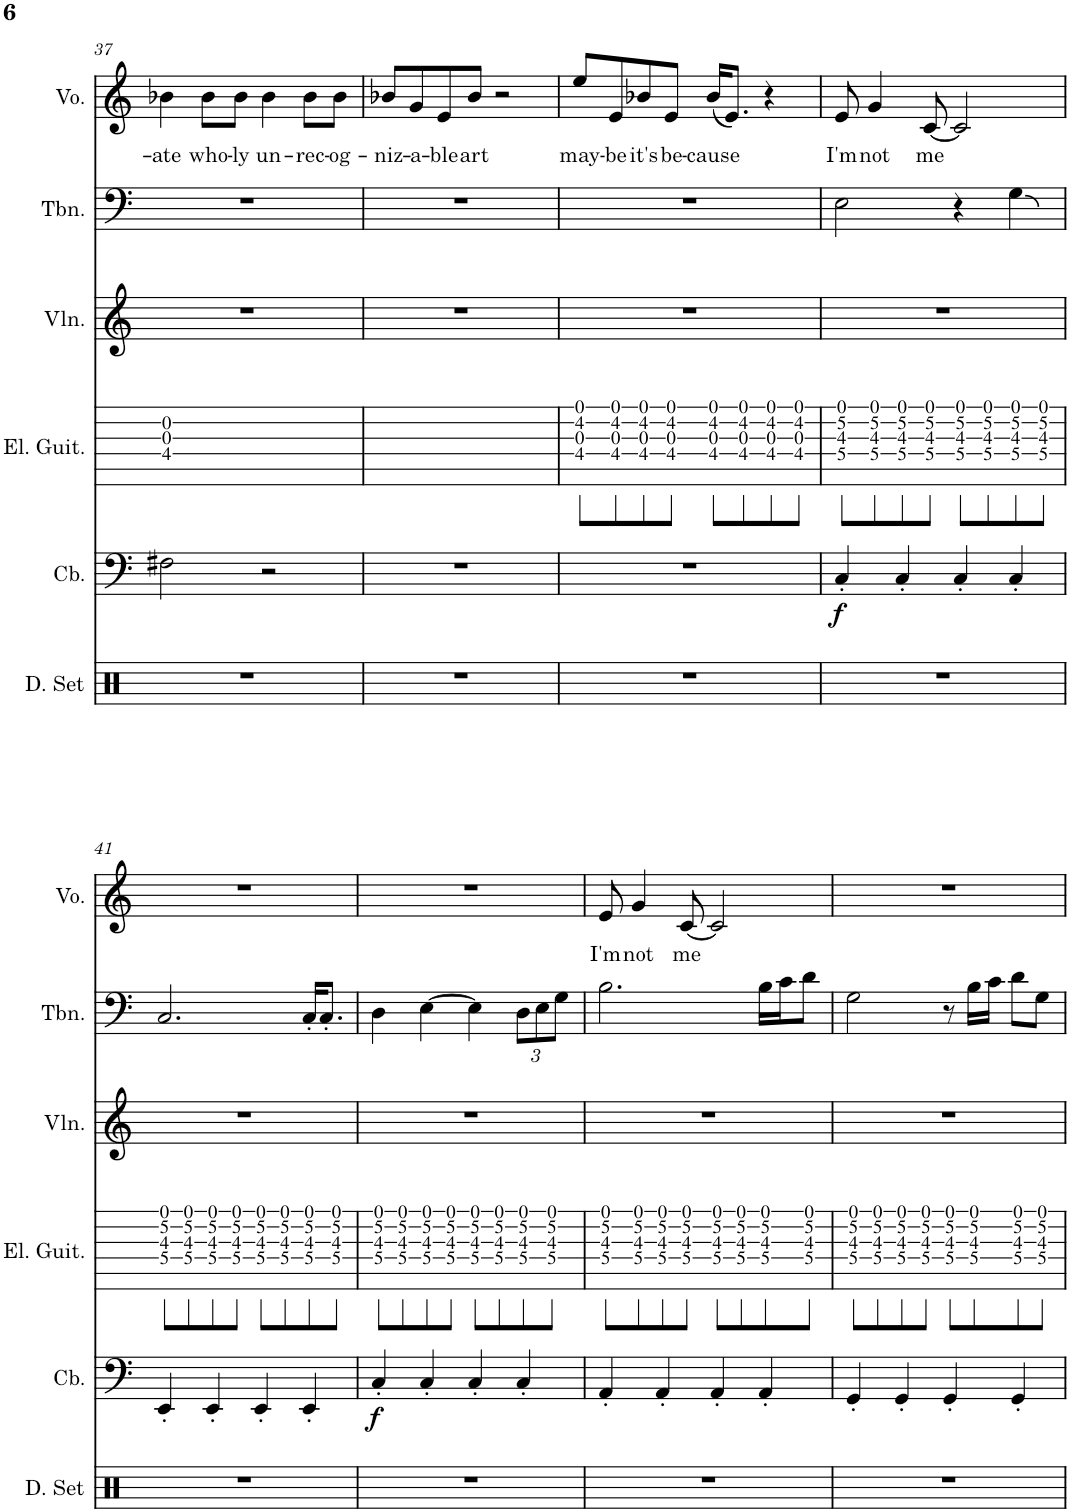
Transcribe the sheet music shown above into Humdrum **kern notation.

**kern	**kern	**dynam	**kern	**kern	**kern	**kern	**text
*part6	*part5	*part5	*part4	*part3	*part2	*part1	*part1
*staff6	*staff5	*staff5	*staff4	*staff3	*staff2	*staff1	*staff1
*I"Drumset	*I"Contrabass	*	*I"Electric Guitar	*I"Violin	*I"Trombone	*I"Voice	*
*I'D. Set	*I'Cb.	*	*I'El. Guit.	*I'Vln.	*I'Tbn.	*I'Vo.	*
!!LO:PB:g=z
*clefX	*clefF4	*	*	*clefG2	*clefF4	*clefG2	*
*	*Trd7c12	*	*	*	*	*	*
*k[]	*k[]	*	*k[]	*k[]	*k[]	*k[]	*
*M4/4	*M4/4	*	*M4/4	*M4/4	*M4/4	*M4/4	*
=37	=37	=37	=37	=37	=37	=37	=37
!	!	!	!	!	!	!	!LO:LY:b
1r	2F#X\	.	1F# 1G 1B	1r	1r	4b-X\	-ate
!	!	!	!	!	!	!	!LO:LY:b
.	.	.	.	.	.	8b-\L	who-
!	!	!	!	!	!	!	!LO:LY:b
.	.	.	.	.	.	8b-\J	-ly
!	!	!	!	!	!	!	!LO:LY:b
.	2r	.	.	.	.	4b-\	un-
!	!	!	!	!	!	!	!LO:LY:b
.	.	.	.	.	.	8b-\L	-rec-
!	!	!	!	!	!	!	!LO:LY:b
.	.	.	.	.	.	8b-\J	-og-
=38	=38	=38	=38	=38	=38	=38	=38
!	!	!	!	!	!	!	!LO:LY:b
1r	1r	.	8r	1r	1r	8b-X/L	-niz-
!	!	!	!	!	!	!	!LO:LY:b
.	.	.	8r	.	.	8g/	-a-
!	!	!	!	!	!	!	!LO:LY:b
.	.	.	4r	.	.	8e/	-ble
!	!	!	!	!	!	!	!LO:LY:b
.	.	.	.	.	.	8b-/J	art
.	.	.	2r	.	.	2r	.
=39	=39	=39	=39	=39	=39	=39	=39
!	!	!	!	!	!	!	!LO:LY:b
1r	1r	.	8F#\ 8G\ 8e-\ 8e\L	1r	1r	8ee/L	may-
!	!	!	!	!	!	!	!LO:LY:b
.	.	.	8F#\ 8G\ 8e-\ 8e\	.	.	8e/	-be
!	!	!	!	!	!	!	!LO:LY:b
.	.	.	8F#\ 8G\ 8e-\ 8e\	.	.	8b-X/	it's
!	!	!	!	!	!	!	!LO:LY:b
.	.	.	8F#\ 8G\ 8e-\ 8e\J	.	.	8e/J	be-
!	!	!	!	!	!	!	!LO:LY:b
.	.	.	8F#\ 8G\ 8e-\ 8e\L	.	.	(16b-/KL	-cause
.	.	.	.	.	.	8.e/J)	.
.	.	.	8F#\ 8G\ 8e-\ 8e\	.	.	.	.
.	.	.	8F#\ 8G\ 8e-\ 8e\	.	.	4r	.
.	.	.	8F#\ 8G\ 8e-\ 8e\J	.	.	.	.
=40	=40	=40	=40	=40	=40	=40	=40
!	!	!LO:DY:b	!	!	!	!	!LO:LY:b
1r	4C'/	f	8G\ 8B\ 8e\ 8e\L	1r	2E\	8e/	I'm
!	!	!	!	!	!	!	!LO:LY:b
.	.	.	8G\ 8B\ 8e\ 8e\	.	.	4g/	not
.	4C'/	.	8G\ 8B\ 8e\ 8e\	.	.	.	.
!	!	!	!	!	!	!	!LO:LY:b
.	.	.	8G\ 8B\ 8e\ 8e\J	.	.	[8c/	me
.	4C'/	.	8G\ 8B\ 8e\ 8e\L	.	4r	2c/]	.
.	.	.	8G\ 8B\ 8e\ 8e\	.	.	.	.
.	4C'/	.	8G\ 8B\ 8e\ 8e\	.	4G\	.	.
.	.	.	8G\ 8B\ 8e\ 8e\J	.	.	.	.
!!LO:LB:g=z
=41	=41	=41	=41	=41	=41	=41	=41
1r	4EE'/	.	8G\ 8B\ 8e\ 8e\L	1r	2.C/	1r	.
.	.	.	8G\ 8B\ 8e\ 8e\	.	.	.	.
.	4EE'/	.	8G\ 8B\ 8e\ 8e\	.	.	.	.
.	.	.	8G\ 8B\ 8e\ 8e\J	.	.	.	.
.	4EE'/	.	8G\ 8B\ 8e\ 8e\L	.	.	.	.
.	.	.	8G\ 8B\ 8e\ 8e\	.	.	.	.
.	4EE'/	.	8G\ 8B\ 8e\ 8e\	.	16C'/KL	.	.
.	.	.	.	.	8.C'/J	.	.
.	.	.	8G\ 8B\ 8e\ 8e\J	.	.	.	.
=42	=42	=42	=42	=42	=42	=42	=42
!	!	!LO:DY:b	!	!	!	!	!
1r	4C'/	f	8G\ 8B\ 8e\ 8e\L	1r	4D\	1r	.
.	.	.	8G\ 8B\ 8e\ 8e\	.	.	.	.
.	4C'/	.	8G\ 8B\ 8e\ 8e\	.	[4E\	.	.
.	.	.	8G\ 8B\ 8e\ 8e\J	.	.	.	.
.	4C'/	.	8G\ 8B\ 8e\ 8e\L	.	4E\]	.	.
.	.	.	8G\ 8B\ 8e\ 8e\	.	.	.	.
*	*	*	*	*	*Xbrackettup	*	*
.	4C'/	.	8G\ 8B\ 8e\ 8e\	.	12D\L	.	.
.	.	.	.	.	12E\	.	.
.	.	.	8G\ 8B\ 8e\ 8e\J	.	.	.	.
.	.	.	.	.	12G\J	.	.
=43	=43	=43	=43	=43	=43	=43	=43
!	!	!	!	!	!	!	!LO:LY:b
1r	4AA'/	.	8G\ 8B\ 8e\ 8e\L	1r	2.B\	8e/	I'm
!	!	!	!	!	!	!	!LO:LY:b
.	.	.	8G\ 8B\ 8e\ 8e\	.	.	4g/	not
.	4AA'/	.	8G\ 8B\ 8e\ 8e\	.	.	.	.
!	!	!	!	!	!	!	!LO:LY:b
.	.	.	8G\ 8B\ 8e\ 8e\J	.	.	[8c/	me
.	4AA'/	.	8G\ 8B\ 8e\ 8e\L	.	.	2c/]	.
.	.	.	8G\ 8B\ 8e\ 8e\	.	.	.	.
.	4AA'/	.	8G\ 8B\ 8e\ 8e\	.	16B\LL	.	.
.	.	.	.	.	16c\J	.	.
.	.	.	8G\ 8B\ 8e\ 8e\J	.	8d\J	.	.
=44	=44	=44	=44	=44	=44	=44	=44
1r	4GG'/	.	8G\ 8B\ 8e\ 8e\L	1r	2G\	1r	.
.	.	.	8G\ 8B\ 8e\ 8e\	.	.	.	.
.	4GG'/	.	8G\ 8B\ 8e\ 8e\	.	.	.	.
.	.	.	8G\ 8B\ 8e\ 8e\J	.	.	.	.
.	4GG'/	.	8G\ 8B\ 8e\ 8e\L	.	8r	.	.
.	.	.	8G\ 8B\ 8e\ 8e\	.	16B\LL	.	.
.	.	.	.	.	16c\JJ	.	.
.	4GG'/	.	8G\ 8B\ 8e\ 8e\	.	8d\L	.	.
.	.	.	8G\ 8B\ 8e\ 8e\J	.	8G\J	.	.
=	=	=	=	=	=	=	=
*-	*-	*-	*-	*-	*-	*-	*-
